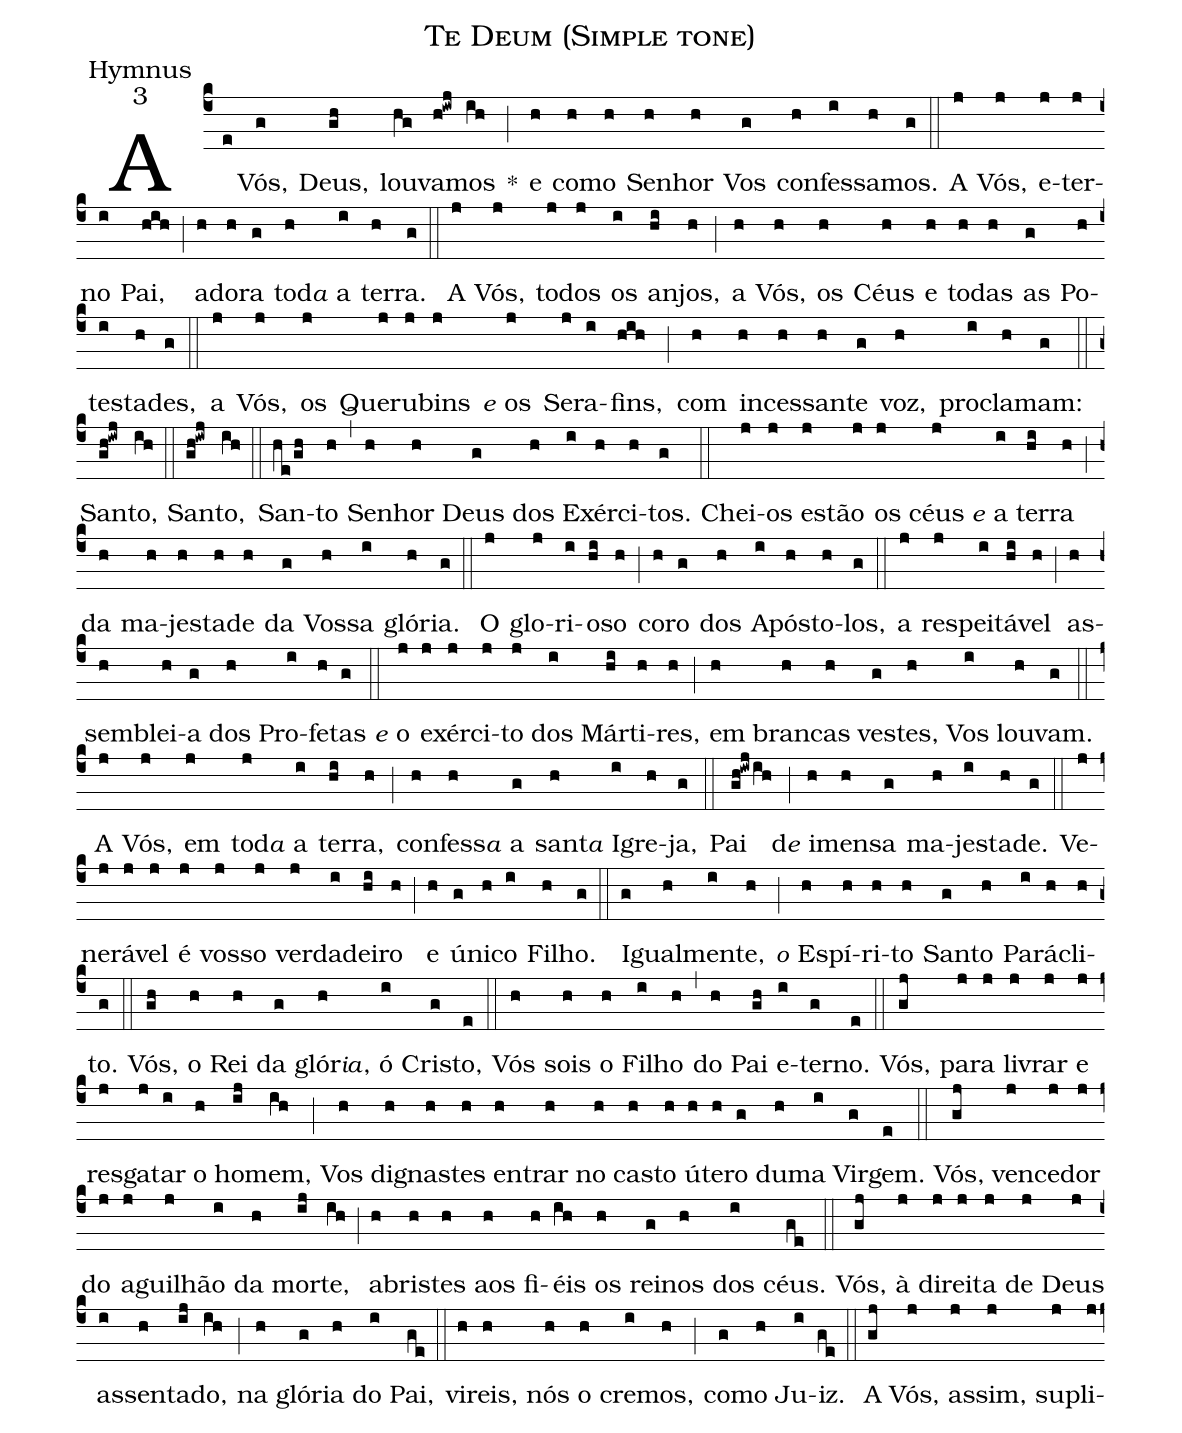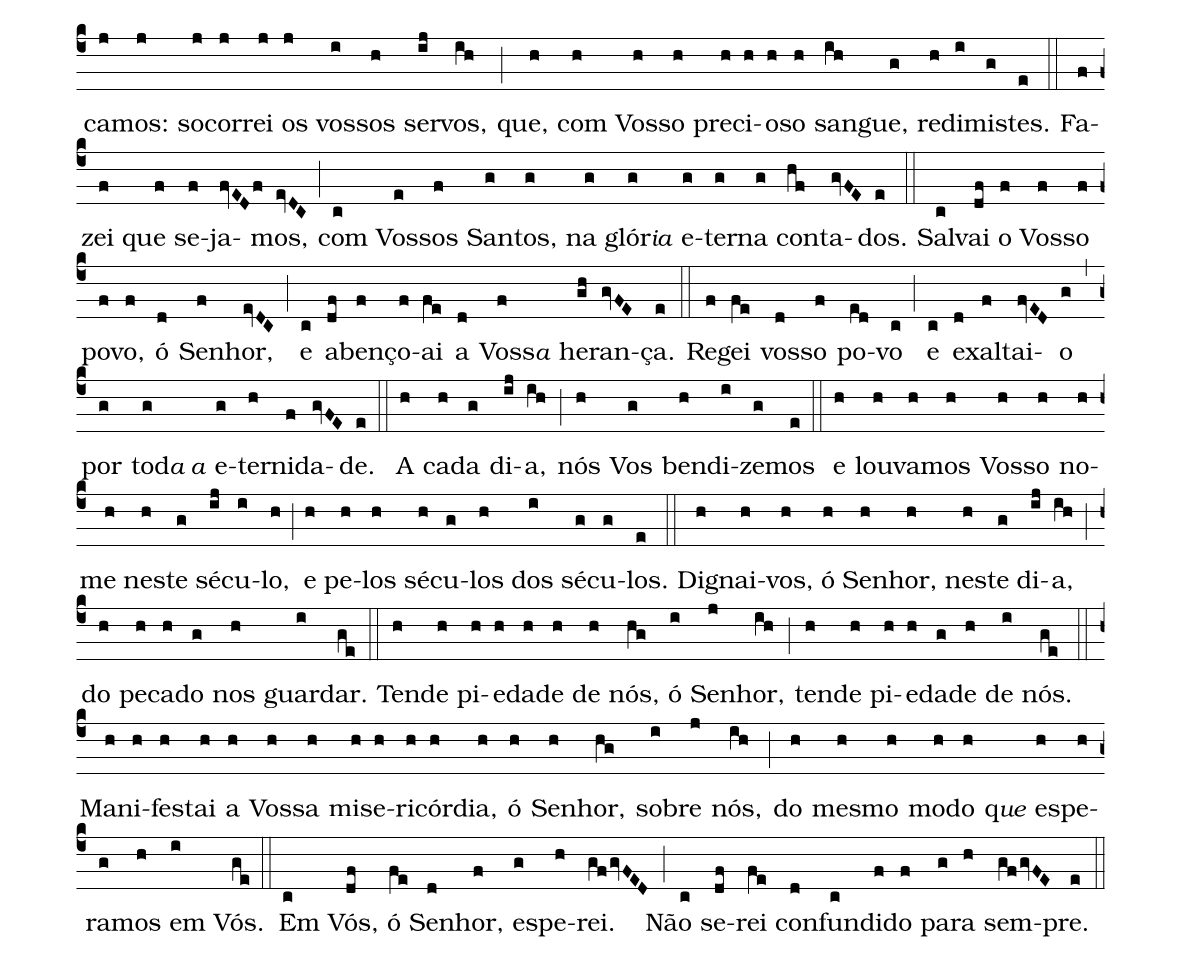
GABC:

name:Te Deum (Simple tone);
office-part:Hymnus;
mode:3;
%%
(c4)

A(e) Vós,(g) Deus,(gh) lou(hg)va(h!iwj)mos(ih) *(;) e(h) co(h)mo(h) Se(h)nhor(h) Vos(g) con(h)fes(i)sa(h)mos.(g)

(::)

A(j) Vós,(j) e(j)ter(j)no(i) Pai,(hih) (;) a(h)do(h)ra(g) to(h)d<e>a</e> a(i) ter(h)ra.(g)

(::)

A(j) Vós,(j) to(j)dos(j) os(i) an(hi)jos,(h) (;) a(h) Vós,(h) os(h) Céus(h) e(h) to(h)das(h) as(g) Po(h)tes(i)ta(h)des,(g)

(::)

a(j) Vós,(j) os(j) Que(j)ru(j)bins(j) <e>e</e> os(j) Se(j)ra(i)fins,(hih) (;) com(h) in(h)ces(h)san(h)te(g) voz,(h) pro(i)cla(h)mam:(g)

(::)

San(gh!iwj)to,(ih) (::) San(gh!iwj)to,(ih) (::) San(he/gh)to(h) (,) Se(h)nhor(h) Deus(g) dos(h) E(i)xér(h)ci(h)tos.(g)

(::)

Chei(j)os(j) es(j)tão(j) os(j) céus(j) <e>e</e> a(i) ter(hi)ra(h) (;) da(h) ma(h)jes(h)ta(h)de(h) da(g) Vos(h)sa(i) gló(h)ria.(g)

(::)

O(j) glo(j)ri(i)o(hi)so(h) (;) co(h)ro(g) dos(h) A(i)pós(h)to(h)los,(g)

(::)

a(j) res(j)pei(i)tá(hi)vel(h) (;) as(h)sem(h)blei(h)a(g) dos(h) Pro(i)fe(h)tas(g)

(::)

<e>e</e> o(j) e(j)xér(j)ci(j)to(j) dos(i) Már(hi)ti(h)res,(h) (;) em(h) bran(h)cas(h) ves(g)tes,(h) Vos(i) lou(h)vam.(g)

(::)

A(j) Vós,(j) em(j) to(j)d<e>a</e> a(i) ter(hi)ra,(h) (;) con(h)fes(h)s<e>a</e> a(g) san(h)t<e>a</e> I(i)gre(h)ja,(g)

(::)

Pai(gh!iwj/ih) (;) d<e>e</e> i(h)men(h)sa(g) ma(h)jes(i)ta(h)de.(g)

(::)

Ve(j)ne(j)rá(j)vel(j) é(j) vos(j)so(j) ver(j)da(i)dei(hi)ro(h) (;) e(h) ú(g)ni(h)co(i) Fi(h)lho.(g)

(::)

I(g)gual(h)men(i)te,(h) (;) <e>o</e> Es(h)pí(h)ri(h)to(h) San(g)to(h) Pa(i)rá(h)cli(h)to.(g)

(::)

Vós,(gh) o(h) Rei(h) da(g) gló(h)r<e>ia</e>, ó(i) Cris(g)to,(e)

(::)

Vós(h) sois(h) o(h) Fi(i)lho(h) (,) do(h) Pai(gh) e(i)ter(g)no.(e)

(::)

Vós,(gj) pa(j)ra(j) li(j)vrar(j) e(j) res(j)ga(j)tar(i) o(h) ho(ij)mem,(ih) (;) Vos(h) dig(h)nas(h)tes(h) en(h)trar(h) no(h) cas(h)to(h) ú(h)te(h)ro(g) du(h)ma(i) Vir(g)gem.(e)

(::)

Vós,(gj) ven(j)ce(j)dor(j) do(j) a(j)gui(j)lhão(i) da(h) mor(ij)te,(ih) (;) a(h)bris(h)tes(h) aos(h) fi(h)éis(ih) os(h) rei(g)nos(h) dos(i) céus.(ge)

(::)

Vós,(gj) à(j) di(j)rei(j)ta(j) de(j) Deus(j) as(i)sen(h)ta(ij)do,(ih) (;) na(h) gló(g)ria(h) do(i) Pai,(ge)

(::)

vi(h)reis,(h) nós(h) o(h) cre(i)mos,(h) (;) co(g)mo(h) Ju(i)iz.(ge)

(::)

A(gj) Vós,(j) as(j)sim,(j) su(j)pli(j)ca(j)mos:(j) so(j)cor(j)rei(j) os(j) vos(i)sos(h) ser(ij)vos,(ih) (;) que,(h) com(h) Vos(h)so(h) pre(h)ci(h)o(h)so(h) san(ih)gue,(g) re(h)di(i)mis(g)tes.(e)

(::)

Fa(f)zei(f) que(f) se(f)ja(fvEDf)mos,(evDC) (;) com(c) Vos(e)sos(f) San(g)tos,(g) na(g) gló(g)r<e>ia</e> e(g)ter(g)na(g) con(hf)ta(gvFE)dos.(e)

(::)

Sal(c)vai(df) o(f) Vos(f)so(f) po(f)vo,(f) ó(d) Se(f)nhor,(evDC) (;) e(c) a(df)ben(f)ço(f)ai(fe) a(d) Vos(f)s<e>a</e> he(gh)ran(gvFE)ça.(e)

(::)

Re(f)gei(fe) vos(d)so(f) po(ed)vo(c) (;) e(c) e(d)xal(f)tai-(fvED)o(g) (,) por(g) to(g)d<e>a a</e> e(g)ter(h)ni(f)da(gvFE)de.(e)

(::)

A(h) ca(h)da(g) di(ij)a,(ih) (;) nós(h) Vos(g) ben(h)di(i)ze(g)mos(e)

(::)

e(h) lou(h)va(h)mos(h) Vos(h)so(h) no(h)me(h) nes(h)te(g) sé(ij)cu(i)lo,(h) (;) e(h) pe(h)los(h) sé(h)cu(g)los(h) dos(i) sé(g)cu(g)los.(e)

(::)

Dig(h)nai-(h)vos,(h) ó(h) Se(h)nhor,(h) nes(h)te(g) di(ij)a,(ih) (;) do(h) pe(h)ca(h)do(g) nos(h) guar(i)dar.(ge)

(::)

Ten(h)de(h) pi(h)e(h)da(h)de(h) de(h) nós,(hg) ó(i) Se(j)nhor,(ih) (;) ten(h)de(h) pi(h)e(h)da(g)de(h) de(i) nós.(ge)

(::)

Ma(h)ni(h)fes(h)tai(h) a(h) Vos(h)sa(h) mi(h)se(h)ri(h)cór(h)dia,(h) ó(h) Se(h)nhor,(hg) so(i)bre(j) nós,(ih) (;) do(h) mes(h)mo(h) mo(h)do(h) q<e>ue</e> es(h)pe(h)ra(g)mos(h) em(i) Vós.(ge)

(::)

Em(c) Vós,(df) ó(fe) Se(d)nhor,(f) es(g)pe(h)rei.(gfgvFED) (;) Não(c) se(df)rei(fe) con(d)fun(c)di(f)do(f) pa(g)ra(h) sem(gfgvFE)pre.(e)

(::)
